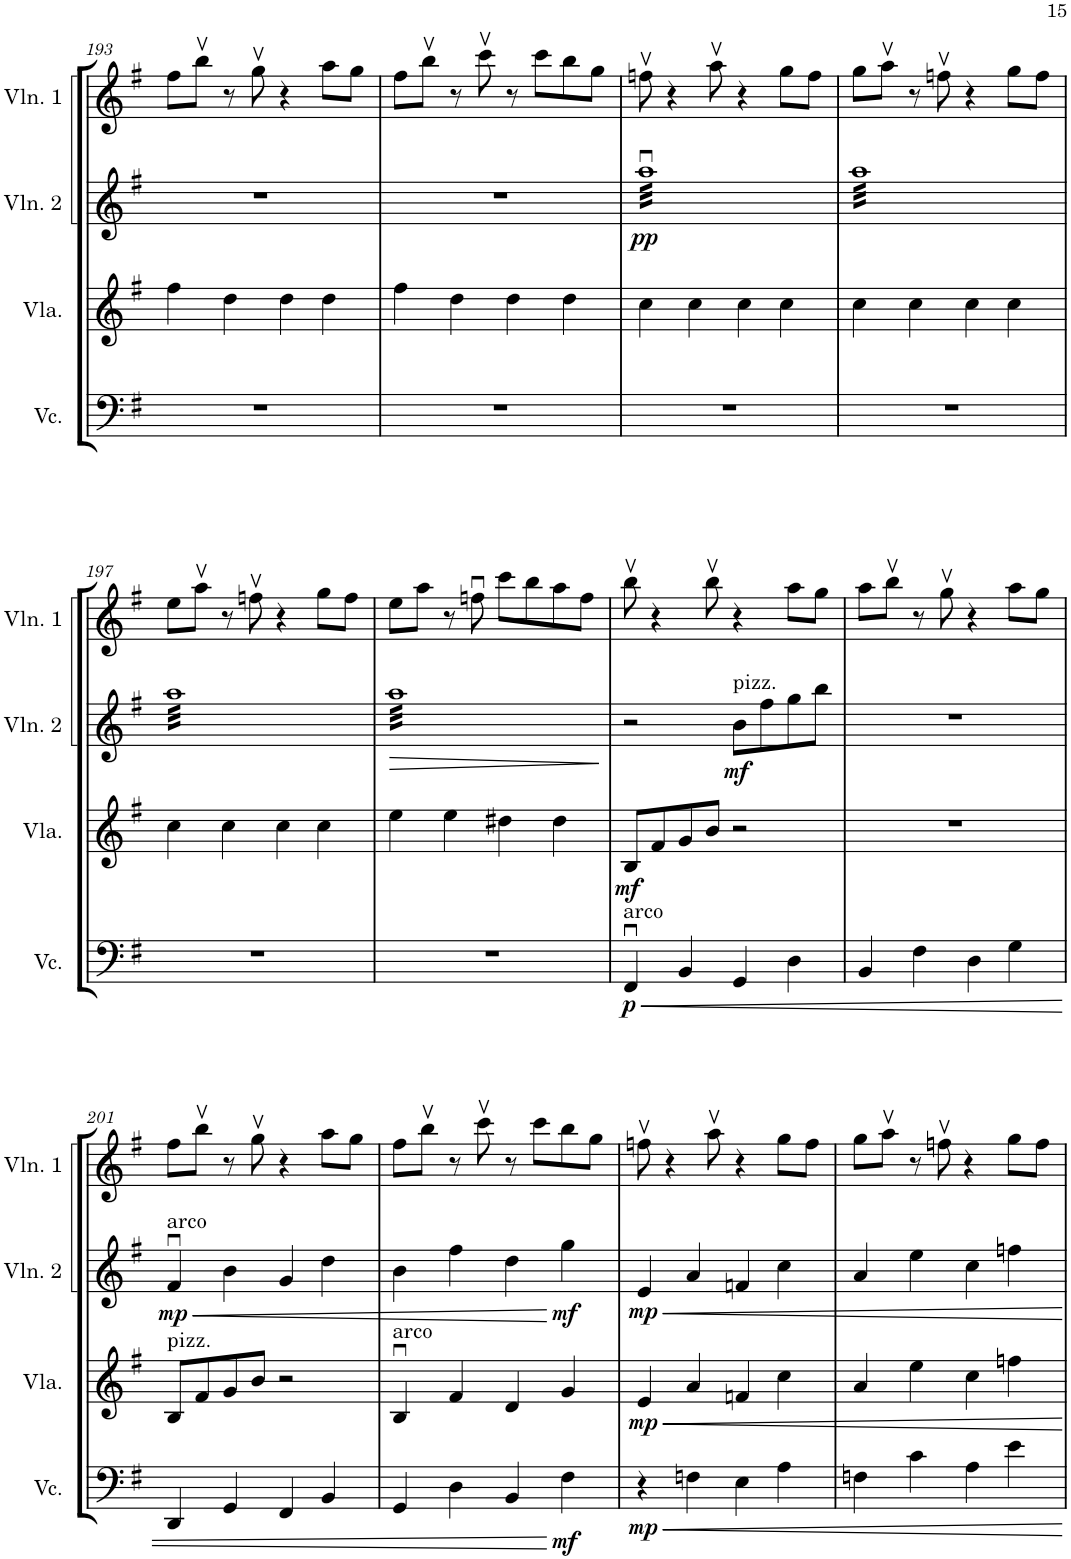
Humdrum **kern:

**kern	**dynam	**kern	**dynam	**kern	**dynam	**kern
*part4	*part4	*part3	*part3	*part2	*part2	*part1
*staff4	*staff4	*staff3	*staff3	*staff2	*staff2	*staff1
*I"Violoncello	*	*I"Viola	*	*I"Violin 2	*	*I"Violin 1
*I'Vc.	*	*I'Vla.	*	*I'Vln. 2	*	*I'Vln. 1
!!LO:PB:g=z
*clefF4	*	*clefG2	*	*clefG2	*	*clefG2
*k[f#]	*	*k[f#]	*	*k[f#]	*	*k[f#]
*M4/4	*	*M4/4	*	*M4/4	*	*M4/4
=193	=193	=193	=193	=193	=193	=193
1r	.	4ff#\	.	1r	.	8ff#\L
.	.	.	.	.	.	8bbv\J
.	.	4dd\	.	.	.	8r
.	.	.	.	.	.	8ggv\
.	.	4dd\	.	.	.	4r
.	.	4dd\	.	.	.	8aa\L
.	.	.	.	.	.	8gg\J
=194	=194	=194	=194	=194	=194	=194
1r	.	4ff#\	.	1r	.	8ff#\L
.	.	.	.	.	.	8bbv\J
.	.	4dd\	.	.	.	8r
.	.	.	.	.	.	8cccv\
.	.	4dd\	.	.	.	8r
.	.	.	.	.	.	8ccc\L
.	.	4dd\	.	.	.	8bb\
.	.	.	.	.	.	8gg\J
=195	=195	=195	=195	=195	=195	=195
!	!	!	!	!	!LO:DY:b	!
*	*	*	*	*tremolo	*	*
1r	.	4cc\	.	32aauLLL	pp	8ffnv\
.	.	.	.	32aau	.	.
.	.	.	.	32aau	.	.
.	.	.	.	32aau	.	.
.	.	.	.	32aau	.	4r
.	.	.	.	32aau	.	.
.	.	.	.	32aau	.	.
.	.	.	.	32aau	.	.
.	.	4cc\	.	32aau	.	.
.	.	.	.	32aau	.	.
.	.	.	.	32aau	.	.
.	.	.	.	32aau	.	.
.	.	.	.	32aau	.	8aav\
.	.	.	.	32aau	.	.
.	.	.	.	32aau	.	.
.	.	.	.	32aau	.	.
.	.	4cc\	.	32aau	.	4r
.	.	.	.	32aau	.	.
.	.	.	.	32aau	.	.
.	.	.	.	32aau	.	.
.	.	.	.	32aau	.	.
.	.	.	.	32aau	.	.
.	.	.	.	32aau	.	.
.	.	.	.	32aau	.	.
.	.	4cc\	.	32aau	.	8gg\L
.	.	.	.	32aau	.	.
.	.	.	.	32aau	.	.
.	.	.	.	32aau	.	.
.	.	.	.	32aau	.	8ff\J
.	.	.	.	32aau	.	.
.	.	.	.	32aau	.	.
.	.	.	.	32aauJJJ	.	.
=196	=196	=196	=196	=196	=196	=196
1r	.	4cc\	.	32aaLLL	.	8gg\L
.	.	.	.	32aa	.	.
.	.	.	.	32aa	.	.
.	.	.	.	32aa	.	.
.	.	.	.	32aa	.	8aav\J
.	.	.	.	32aa	.	.
.	.	.	.	32aa	.	.
.	.	.	.	32aa	.	.
.	.	4cc\	.	32aa	.	8r
.	.	.	.	32aa	.	.
.	.	.	.	32aa	.	.
.	.	.	.	32aa	.	.
.	.	.	.	32aa	.	8ffnv\
.	.	.	.	32aa	.	.
.	.	.	.	32aa	.	.
.	.	.	.	32aa	.	.
.	.	4cc\	.	32aa	.	4r
.	.	.	.	32aa	.	.
.	.	.	.	32aa	.	.
.	.	.	.	32aa	.	.
.	.	.	.	32aa	.	.
.	.	.	.	32aa	.	.
.	.	.	.	32aa	.	.
.	.	.	.	32aa	.	.
.	.	4cc\	.	32aa	.	8gg\L
.	.	.	.	32aa	.	.
.	.	.	.	32aa	.	.
.	.	.	.	32aa	.	.
.	.	.	.	32aa	.	8ff\J
.	.	.	.	32aa	.	.
.	.	.	.	32aa	.	.
.	.	.	.	32aaJJJ	.	.
!!LO:LB:g=z
=197	=197	=197	=197	=197	=197	=197
1r	.	4cc\	.	32aaLLL	.	8ee\L
.	.	.	.	32aa	.	.
.	.	.	.	32aa	.	.
.	.	.	.	32aa	.	.
.	.	.	.	32aa	.	8aav\J
.	.	.	.	32aa	.	.
.	.	.	.	32aa	.	.
.	.	.	.	32aa	.	.
.	.	4cc\	.	32aa	.	8r
.	.	.	.	32aa	.	.
.	.	.	.	32aa	.	.
.	.	.	.	32aa	.	.
.	.	.	.	32aa	.	8ffnv\
.	.	.	.	32aa	.	.
.	.	.	.	32aa	.	.
.	.	.	.	32aa	.	.
.	.	4cc\	.	32aa	.	4r
.	.	.	.	32aa	.	.
.	.	.	.	32aa	.	.
.	.	.	.	32aa	.	.
.	.	.	.	32aa	.	.
.	.	.	.	32aa	.	.
.	.	.	.	32aa	.	.
.	.	.	.	32aa	.	.
.	.	4cc\	.	32aa	.	8gg\L
.	.	.	.	32aa	.	.
.	.	.	.	32aa	.	.
.	.	.	.	32aa	.	.
.	.	.	.	32aa	.	8ff\J
.	.	.	.	32aa	.	.
.	.	.	.	32aa	.	.
.	.	.	.	32aaJJJ	.	.
=198	=198	=198	=198	=198	=198	=198
!	!	!	!	!	!LO:HP:b	!
1r	.	4ee\	.	32aaLLL	>	8ee\L
.	.	.	.	32aa	.	.
.	.	.	.	32aa	.	.
.	.	.	.	32aa	.	.
.	.	.	.	32aa	.	8aa\J
.	.	.	.	32aa	.	.
.	.	.	.	32aa	.	.
.	.	.	.	32aa	.	.
.	.	4ee\	.	32aa	.	8r
.	.	.	.	32aa	.	.
.	.	.	.	32aa	.	.
.	.	.	.	32aa	.	.
.	.	.	.	32aa	.	8ffnu\
.	.	.	.	32aa	.	.
.	.	.	.	32aa	.	.
.	.	.	.	32aa	.	.
.	.	4dd#X\	.	32aa	.	8ccc\L
.	.	.	.	32aa	.	.
.	.	.	.	32aa	.	.
.	.	.	.	32aa	.	.
.	.	.	.	32aa	.	8bb\
.	.	.	.	32aa	.	.
.	.	.	.	32aa	.	.
.	.	.	.	32aa	.	.
.	.	4dd#\	.	32aa	.	8aa\
.	.	.	.	32aa	.	.
.	.	.	.	32aa	.	.
.	.	.	.	32aa	.	.
.	.	.	.	32aa	.	8ff\J
.	.	.	.	32aa	.	.
.	.	.	.	32aa	.	.
.	.	.	.	32aaJJJ	.	.
*	*	*	*	*Xtremolo	*	*
.	.	.	.	.	]	.
=199	=199	=199	=199	=199	=199	=199
!LO:TX:a:t=arco	!	!	!	!	!	!
!	!LO:HP:b	!	!	!	!	!
!	!LO:DY:n=1:b	!	!LO:DY:b	!	!	!
4FF#u/	< p	8B/L	mf	2r	.	8bbv\
.	.	8f#/	.	.	.	4r
4BB/	.	8g/	.	.	.	.
.	.	8b/J	.	.	.	8bbv\
!	!	!	!	!LO:TX:a:t=pizz.	!	!
!	!	!	!	!	!LO:DY:b	!
4GG/	.	2r	.	8b\L	mf	4r
.	.	.	.	8ff#\	.	.
4D\	.	.	.	8gg\	.	8aa\L
.	.	.	.	8bb\J	.	8gg\J
=200	=200	=200	=200	=200	=200	=200
4BB/	.	1r	.	1r	.	8aa\L
.	.	.	.	.	.	8bbv\J
4F#\	.	.	.	.	.	8r
.	.	.	.	.	.	8ggv\
4D\	.	.	.	.	.	4r
4G\	.	.	.	.	.	8aa\L
.	.	.	.	.	.	8gg\J
!!LO:LB:g=z
=201	=201	=201	=201	=201	=201	=201
!	!	!	!	!LO:TX:a:t=arco	!	!
!	!	!LO:TX:a:t=pizz.	!	!	!	!
!	!	!	!	!	!LO:HP:b	!
!	!	!	!	!	!LO:DY:n=1:b	!
4DD/	.	8B/L	.	4f#u/	< mp	8ff#\L
.	.	8f#/	.	.	.	8bbv\J
4GG/	.	8g/	.	4b\	.	8r
.	.	8b/J	.	.	.	8ggv\
4FF#/	.	2r	.	4g/	.	4r
4BB/	.	.	.	4dd\	.	8aa\L
.	.	.	.	.	.	8gg\J
=202	=202	=202	=202	=202	=202	=202
!	!	!LO:TX:a:t=arco	!	!	!	!
4GG/	.	4Bu/	.	4b\	.	8ff#\L
.	.	.	.	.	.	8bbv\J
4D\	.	4f#/	.	4ff#\	.	8r
.	.	.	.	.	.	8cccv\
4BB/	.	4d/	.	4dd\	.	8r
.	.	.	.	.	.	8ccc\L
!	!LO:DY:n=1:b	!	!	!	!LO:DY:n=1:b	!
4F#\	[ mf	4g/	.	4gg\	[ mf	8bb\
.	.	.	.	.	.	8gg\J
=203	=203	=203	=203	=203	=203	=203
!	!LO:DY:b	!	!LO:DY:b	!	!LO:DY:b	!
4r	mp	4e/	mp	4e/	mp	8ffnv\
.	.	.	.	.	.	4r
4Fn\	.	4a/	.	4a/	.	.
.	.	.	.	.	.	8aav\
4E\	.	4fn/	.	4fn/	.	4r
4A\	.	4cc\	.	4cc\	.	8gg\L
.	.	.	.	.	.	8ff\J
=204	=204	=204	=204	=204	=204	=204
4Fn\	.	4a/	.	4a/	.	8gg\L
.	.	.	.	.	.	8aav\J
4c\	.	4ee\	.	4ee\	.	8r
.	.	.	.	.	.	8ffnv\
4A\	.	4cc\	.	4cc\	.	4r
4e\	.	4ffn\	.	4ffn\	.	8gg\L
.	.	.	.	.	.	8ff\J
=	=	=	=	=	=	=
*-	*-	*-	*-	*-	*-	*-
